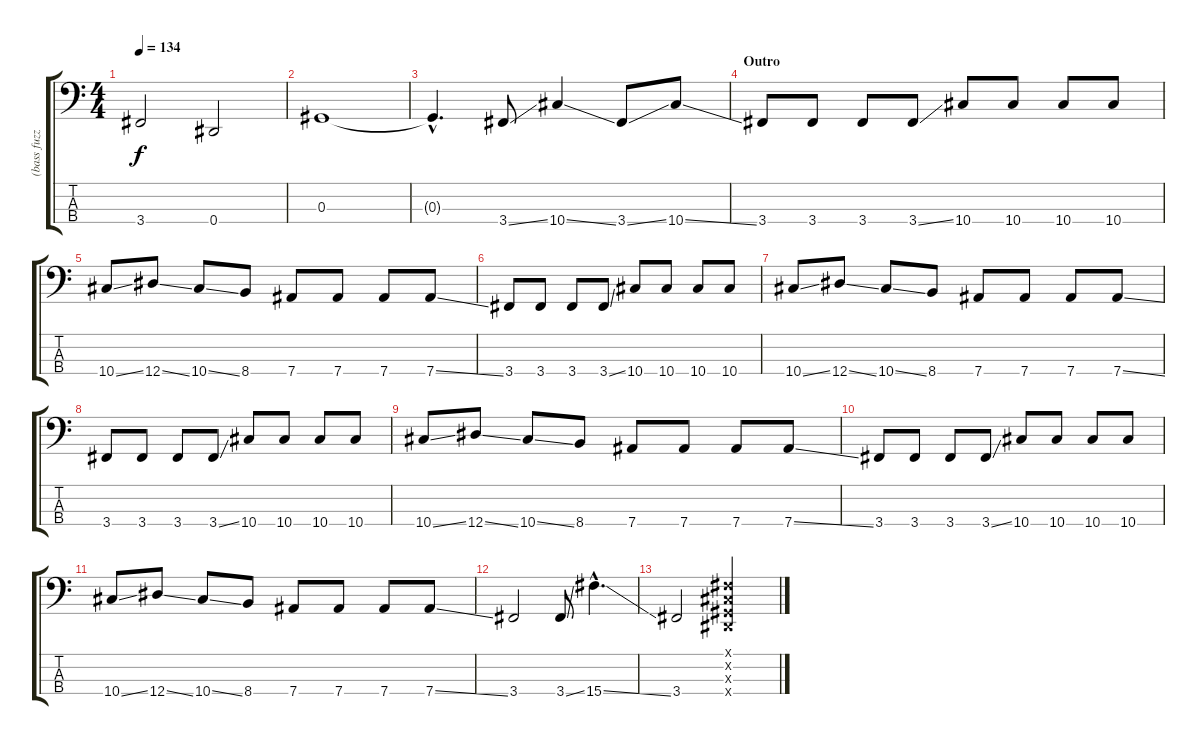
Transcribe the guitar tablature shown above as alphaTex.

\track ("(bass fuzz)" "(bass fuzz") {instrument distortionguitar}
\staff {score tabs}
\tuning (Gb2 Db2 Ab1 Eb1) {hide}
\ts (4 4)
\tempo 134
\clef f4
\ks c
3.4.2{dy f} 0.4.2 |
0.3.1 |
0.3{hac t}.4{d} 3.4{ss}.8 10.4{ss}.4 3.4{ss}.8 10.4{ss}.8 |
\section ("" "Outro")
3.4.8 3.4.8 3.4.8 3.4{ss}.8 10.4.8 10.4.8 10.4.8 10.4.8 |
10.4{ss}.8 12.4{ss}.8 10.4{ss}.8 8.4.8 7.4.8 7.4.8 7.4.8 7.4{ss}.8 |
3.4.8 3.4.8 3.4.8 3.4{ss}.8 10.4.8 10.4.8 10.4.8 10.4.8 |
10.4{ss}.8 12.4{ss}.8 10.4{ss}.8 8.4.8 7.4.8 7.4.8 7.4.8 7.4{ss}.8 |
3.4.8 3.4.8 3.4.8 3.4{ss}.8 10.4.8 10.4.8 10.4.8 10.4.8 |
10.4{ss}.8 12.4{ss}.8 10.4{ss}.8 8.4.8 7.4.8 7.4.8 7.4.8 7.4{ss}.8 |
3.4.8 3.4.8 3.4.8 3.4{ss}.8 10.4.8 10.4.8 10.4.8 10.4.8 |
10.4{ss}.8 12.4{ss}.8 10.4{ss}.8 8.4.8 7.4.8 7.4.8 7.4.8 7.4{ss}.8 |
3.4.2 3.4{ss}.8 15.4{ss hac}.4{d} |
3.4.2 (0.1{x} 0.2{x} 0.3{x} 0.4{x}).2
